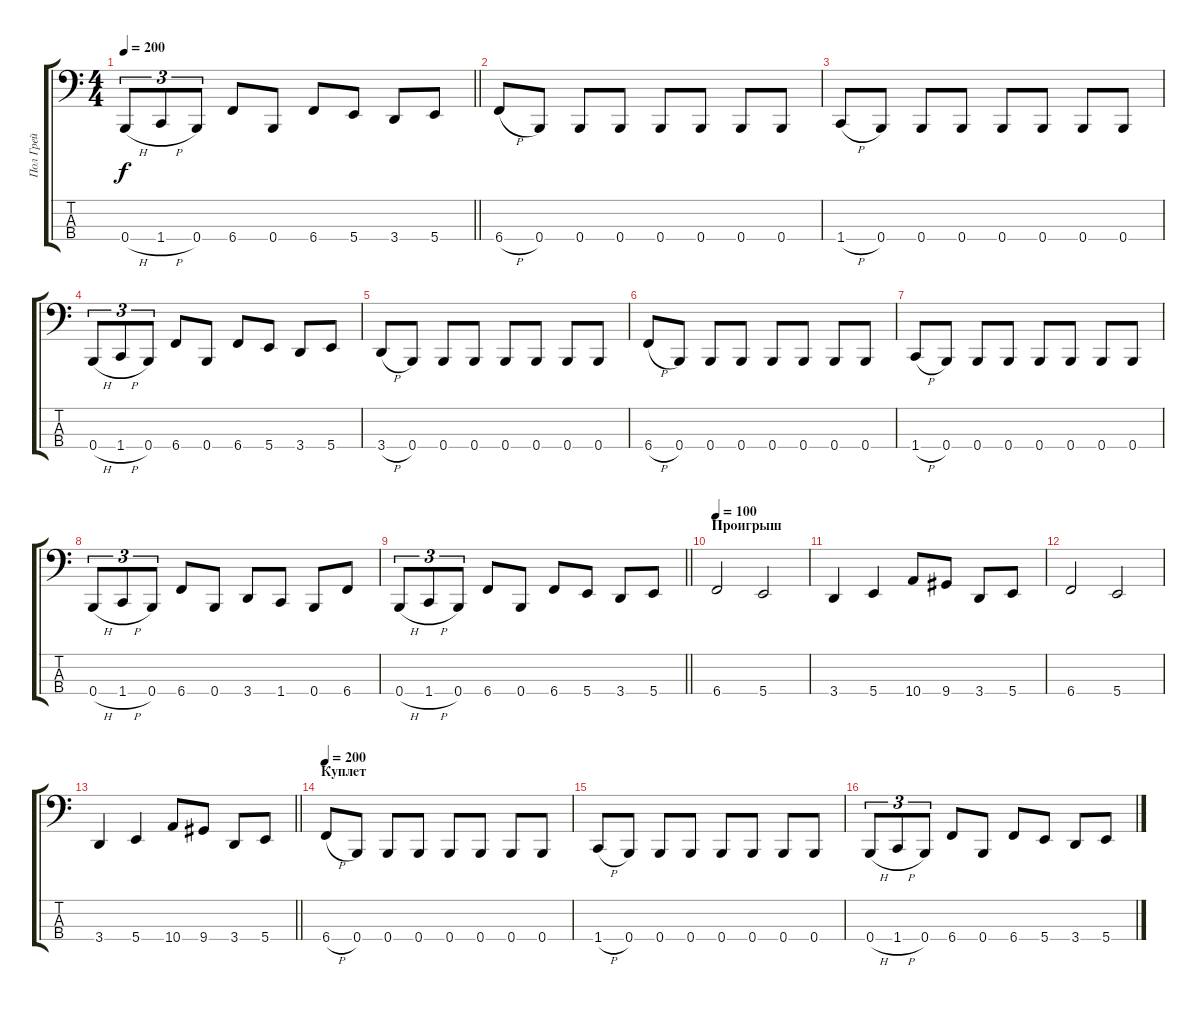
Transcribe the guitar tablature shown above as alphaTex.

\track ("Пол Грей" "Пол Грей") {instrument electricbasspick}
\staff {score tabs}
\tuning (E2 B1 Gb1 B0) {hide}
\ts (4 4)
\tempo 200
\clef f4
\barLineRight lightlight
\ks c
0.4{h}.8{tu (3 2) dy f} 1.4{h}.8{tu (3 2)} 0.4.8{tu (3 2)} 6.4.8 0.4.8 6.4.8 5.4.8 3.4.8 5.4.8 |
6.4{h}.8 0.4.8 0.4.8 0.4.8 0.4.8 0.4.8 0.4.8 0.4.8 |
1.4{h}.8 0.4.8 0.4.8 0.4.8 0.4.8 0.4.8 0.4.8 0.4.8 |
0.4{h}.8{tu (3 2)} 1.4{h}.8{tu (3 2)} 0.4.8{tu (3 2)} 6.4.8 0.4.8 6.4.8 5.4.8 3.4.8 5.4.8 |
3.4{h}.8 0.4.8 0.4.8 0.4.8 0.4.8 0.4.8 0.4.8 0.4.8 |
6.4{h}.8 0.4.8 0.4.8 0.4.8 0.4.8 0.4.8 0.4.8 0.4.8 |
1.4{h}.8 0.4.8 0.4.8 0.4.8 0.4.8 0.4.8 0.4.8 0.4.8 |
0.4{h}.8{tu (3 2)} 1.4{h}.8{tu (3 2)} 0.4.8{tu (3 2)} 6.4.8 0.4.8 3.4.8 1.4.8 0.4.8 6.4.8 |
\barLineRight lightlight
0.4{h}.8{tu (3 2)} 1.4{h}.8{tu (3 2)} 0.4.8{tu (3 2)} 6.4.8 0.4.8 6.4.8 5.4.8 3.4.8 5.4.8 |
\section ("" "Проигрыш")
\tempo 100
6.4.2 5.4.2 |
3.4.4 5.4.4 10.4.8 9.4.8 3.4.8 5.4.8 |
6.4.2 5.4.2 |
\barLineRight lightlight
3.4.4 5.4.4 10.4.8 9.4.8 3.4.8 5.4.8 |
\section ("" "Куплет")
\tempo 200
6.4{h}.8 0.4.8 0.4.8 0.4.8 0.4.8 0.4.8 0.4.8 0.4.8 |
1.4{h}.8 0.4.8 0.4.8 0.4.8 0.4.8 0.4.8 0.4.8 0.4.8 |
0.4{h}.8{tu (3 2)} 1.4{h}.8{tu (3 2)} 0.4.8{tu (3 2)} 6.4.8 0.4.8 6.4.8 5.4.8 3.4.8 5.4.8
